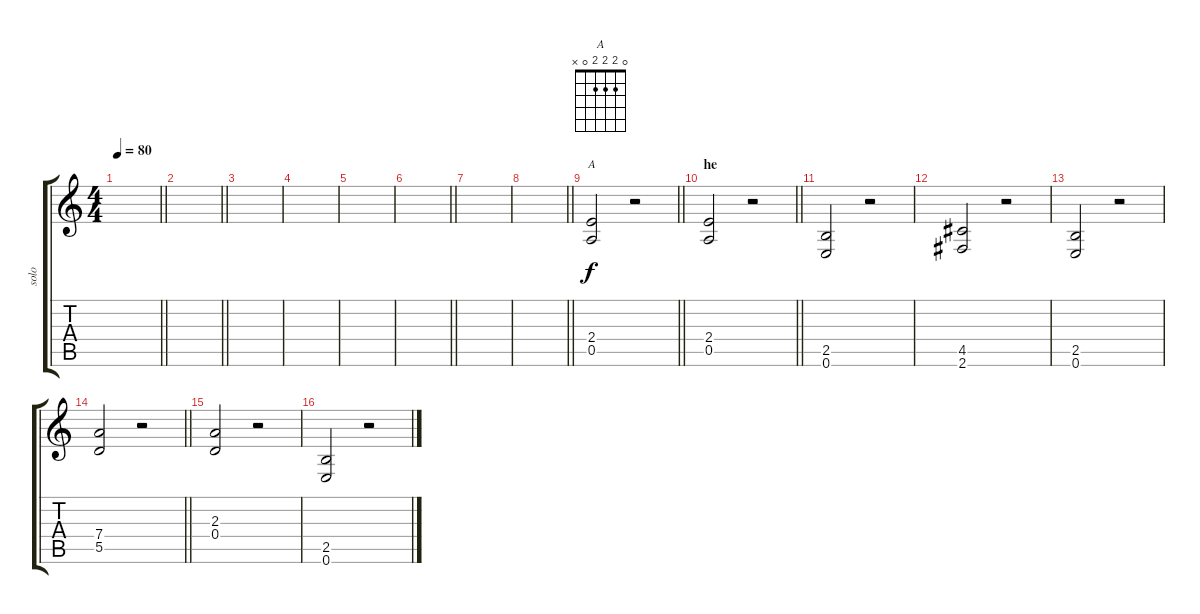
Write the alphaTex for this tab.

\track ("solo" "solo") {instrument overdrivenguitar}
\staff {score tabs}
\tuning (E4 B3 G3 D3 A2 E2) {hide}
\chord ("A" 0 2 2 2 0 x)
\ts (4 4)
\tempo 80
\clef g2
\barLineRight lightlight
\ks c
|
\barLineRight lightlight
|
|
|
|
\barLineRight lightlight
|
|
\barLineRight lightlight
|
\barLineRight lightlight
(2.4 0.5).2{ch "A"} r.2 |
\section ("" "he ")
\barLineRight lightlight
(2.4 0.5).2 r.2 |
(2.5 0.6).2 r.2 |
(4.5 2.6).2 r.2 |
(2.5 0.6).2 r.2 |
\barLineRight lightlight
(7.4 5.5).2 r.2 |
(2.3 0.4).2 r.2 |
(2.5 0.6).2 r.2
